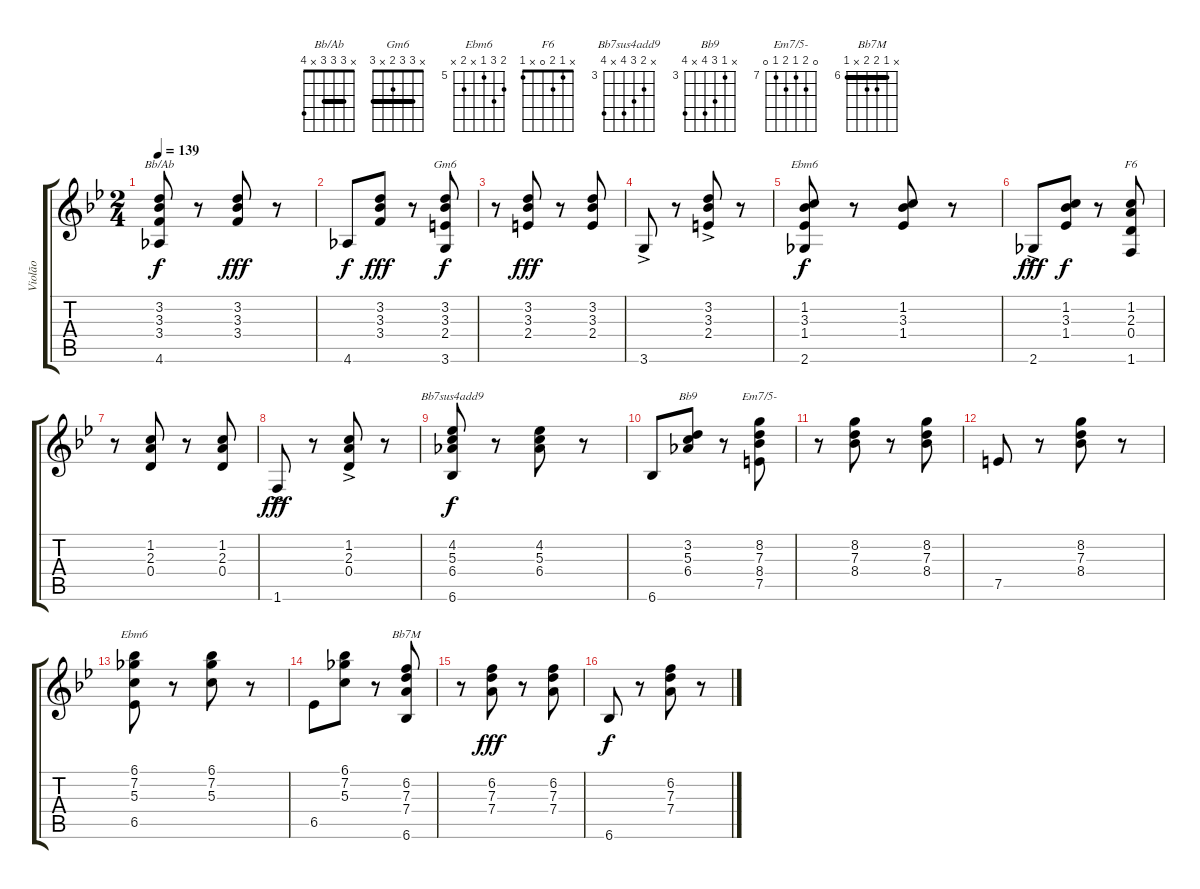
\track ("Violão" "Violão") {instrument acousticguitarnylon}
\staff {score tabs}
\tuning (E4 B3 G3 D3 A2 E2) {hide}
\chord ("Bb/Ab" x 3 3 3 x 4) {barre 3}
\chord ("Gm6" x 3 3 2 x 3) {barre 3}
\chord ("Ebm6" x 1 3 1 x 2) {barre 1}
\chord ("F6" x 1 2 0 x 1)
\chord ("Bb7sus4add9" x 4 5 6 x 6) {firstfret 3}
\chord ("Bb9" x 3 5 6 x 6) {firstfret 3}
\chord ("Em7/5-" 0 8 7 8 7 0) {firstfret 7}
\chord ("Ebm6" 6 7 5 x 6 x) {firstfret 5}
\chord ("Bb7M" x 6 7 7 x 6) {firstfret 6 barre 6}
\ts (2 4)
\tempo 139
\clef g2
\ks bb
(3.2 3.3 3.4 4.6).8{ch "Bb/Ab" dy f} r.8 (3.2 3.3 3.4).8{dy fff} r.8 |
4.6.8{dy f} (3.2 3.3 3.4).8{dy fff} r.8 (3.2 3.3 2.4 3.6).8{ch "Gm6" dy f} |
r.8 (3.2 3.3 2.4).8{dy fff} r.8 (3.2 3.3 2.4).8 |
3.6{ac}.8 r.8 (3.2{ac} 3.3{ac} 2.4{ac}).8 r.8 |
(1.2 3.3 1.4 2.6).8{ch "Ebm6" dy f} r.8 (1.2 3.3 1.4).8 r.8 |
2.6{ac}.8{dy fff} (1.2 3.3 1.4).8{dy f} r.8 (1.2 2.3 0.4 1.6).8{ch "F6"} |
r.8 (1.2 2.3 0.4).8 r.8 (1.2 2.3 0.4).8 |
1.6{ac}.8{dy fff} r.8 (1.2{ac} 2.3{ac} 0.4{ac}).8 r.8 |
(4.2 5.3 6.4 6.6).8{ch "Bb7sus4add9" dy f} r.8 (4.2 5.3 6.4).8 r.8 |
6.6.8 (3.2 5.3 6.4).8{ch "Bb9"} r.8 (8.2 7.3 8.4 7.5).8{ch "Em7/5-"} |
r.8 (8.2 7.3 8.4).8 r.8 (8.2 7.3 8.4).8 |
7.5.8 r.8 (8.2 7.3 8.4).8 r.8 |
(6.1 7.2 5.3 6.5).8{ch "Ebm6"} r.8 (6.1 7.2 5.3).8 r.8 |
6.5.8 (6.1 7.2 5.3).8 r.8 (6.2 7.3 7.4 6.6).8{ch "Bb7M"} |
r.8 (6.2 7.3 7.4).8{dy fff} r.8 (6.2 7.3 7.4).8 |
6.6.8{dy f} r.8 (6.2 7.3 7.4).8 r.8
